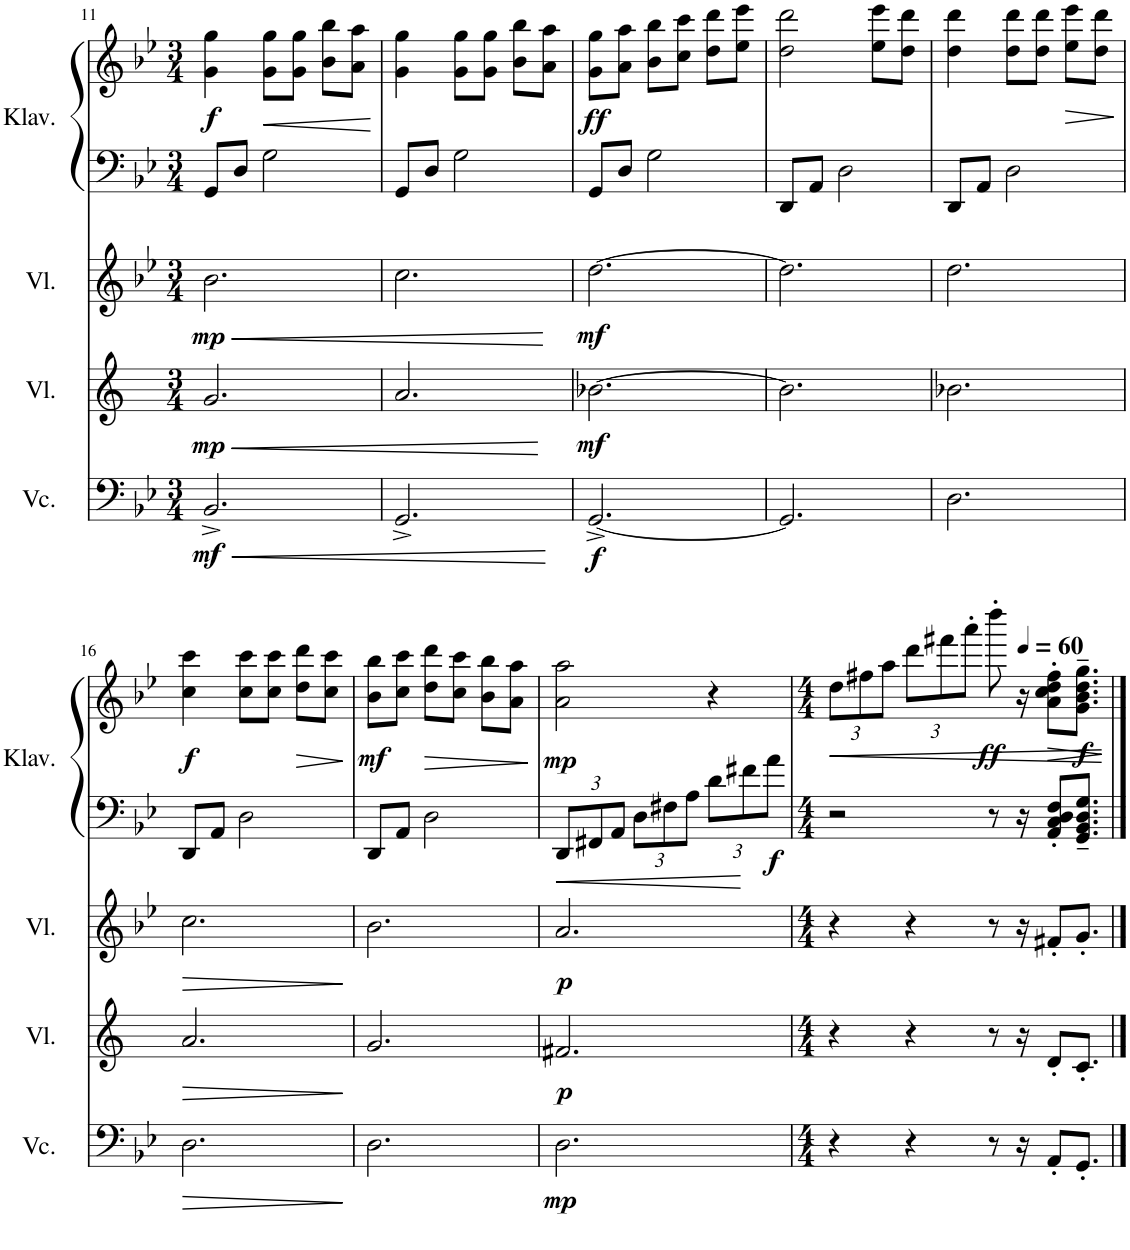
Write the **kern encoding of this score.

**kern	**dynam	**kern	**dynam	**kern	**dynam	**kern	**kern	**dynam
*part4	*part4	*part3	*part3	*part2	*part2	*part1	*part1	*part1
*staff5	*staff5	*staff4	*staff4	*staff3	*staff3	*staff2	*staff1	*staff1/2
*I"Violoncello	*	*I"Violine	*	*I"Violine	*	*I"Klavier	*	*
*I'Vc.	*	*I'Vl.	*	*I'Vl.	*	*I'Klav.	*	*
!!LO:PB:g=z
*clefF4	*	*clefG2	*	*clefG2	*	*clefF4	*clefG2	*
*k[b-e-]	*	*k[]	*	*k[b-e-]	*	*k[b-e-]	*k[b-e-]	*
*M3/4	*	*M3/4	*	*M3/4	*	*M3/4	*M3/4	*
=11	=11	=11	=11	=11	=11	=11	=11	=11
!	!LO:HP:b	!	!LO:HP:b	!	!LO:HP:b	!	!	!
!	!LO:DY:n=1:b	!	!LO:DY:n=1:b	!	!LO:DY:n=1:b	!	!	!LO:DY:b
2.BB-^/	< mf	2.g/	< mp	2.b-\	< mp	8GG/L	4g\ 4gg\	f
.	.	.	.	.	.	8D/J	.	.
!	!	!	!	!	!	!	!	!LO:HP:b
.	.	.	.	.	.	2G\	8g\ 8gg\L	<
.	.	.	.	.	.	.	8g\ 8gg\J	.
.	.	.	.	.	.	.	8b-\ 8bb-\L	.
.	.	.	.	.	.	.	8a\ 8aa\J	.
.	[	.	[	.	[	.	.	[
=12	=12	=12	=12	=12	=12	=12	=12	=12
2.GG^/	.	2.a/	.	2.cc\	.	8GG/L	4g\ 4gg\	.
.	.	.	.	.	.	8D/J	.	.
.	.	.	.	.	.	2G\	8g\ 8gg\L	.
.	.	.	.	.	.	.	8g\ 8gg\J	.
.	.	.	.	.	.	.	8b-\ 8bb-\L	.
.	.	.	.	.	.	.	8a\ 8aa\J	.
=13	=13	=13	=13	=13	=13	=13	=13	=13
!	!LO:DY:b	!	!LO:DY:b	!	!LO:DY:b	!	!	!LO:DY:b
[2.GG^/	f	[2.b-X\	mf	[2.dd\	mf	8GG/L	8g\ 8gg\L	ff
.	.	.	.	.	.	8D/J	8a\ 8aa\J	.
.	.	.	.	.	.	2G\	8b-\ 8bb-\L	.
.	.	.	.	.	.	.	8cc\ 8ccc\J	.
.	.	.	.	.	.	.	8dd\ 8ddd\L	.
.	.	.	.	.	.	.	8ee-\ 8eee-\J	.
=14	=14	=14	=14	=14	=14	=14	=14	=14
2.GG/]	.	2.b-\]	.	2.dd\]	.	8DD/L	2dd\ 2ddd\	.
.	.	.	.	.	.	8AA/J	.	.
.	.	.	.	.	.	2D\	.	.
.	.	.	.	.	.	.	8ee-\ 8eee-\L	.
.	.	.	.	.	.	.	8dd\ 8ddd\J	.
=15	=15	=15	=15	=15	=15	=15	=15	=15
2.D\	.	2.b-X\	.	2.dd\	.	8DD/L	4dd\ 4ddd\	.
.	.	.	.	.	.	8AA/J	.	.
.	.	.	.	.	.	2D\	8dd\ 8ddd\L	.
.	.	.	.	.	.	.	8dd\ 8ddd\J	.
!	!	!	!	!	!	!	!	!LO:HP:b
.	.	.	.	.	.	.	8ee-\ 8eee-\L	>
.	.	.	.	.	.	.	8dd\ 8ddd\J	.
.	.	.	.	.	.	.	.	]
!!LO:LB:g=z
=16	=16	=16	=16	=16	=16	=16	=16	=16
!	!LO:HP:b	!	!LO:HP:b	!	!LO:HP:b	!	!	!LO:DY:b
2.D\	>	2.a/	>	2.cc\	>	8DD/L	4cc\ 4ccc\	f
.	.	.	.	.	.	8AA/J	.	.
.	.	.	.	.	.	2D\	8cc\ 8ccc\L	.
.	.	.	.	.	.	.	8cc\ 8ccc\J	.
!	!	!	!	!	!	!	!	!LO:HP:b
.	.	.	.	.	.	.	8dd\ 8ddd\L	>
.	.	.	.	.	.	.	8cc\ 8ccc\J	.
.	]	.	]	.	]	.	.	]
=17	=17	=17	=17	=17	=17	=17	=17	=17
!	!	!	!	!	!	!	!	!LO:DY:b
2.D\	.	2.g/	.	2.b-\	.	8DD/L	8b-\ 8bb-\L	mf
.	.	.	.	.	.	8AA/J	8cc\ 8ccc\J	.
!	!	!	!	!	!	!	!	!LO:HP:b
.	.	.	.	.	.	2D\	8dd\ 8ddd\L	>
.	.	.	.	.	.	.	8cc\ 8ccc\J	.
.	.	.	.	.	.	.	8b-\ 8bb-\L	.
.	.	.	.	.	.	.	8a\ 8aa\J	.
.	.	.	.	.	.	.	.	]
=18	=18	=18	=18	=18	=18	=18	=18	=18
*	*	*	*	*	*	*Xbrackettup	*	*
!	!LO:DY:b	!	!LO:DY:b	!	!LO:DY:b	!	!	!LO:DY:b
2.D\	mp	2.f#X/	p	2.a/	p	12DD/L	2a\ 2aa\	mp
.	.	.	.	.	.	12FF#X/	.	.
.	.	.	.	.	.	12AA/J	.	.
.	.	.	.	.	.	12D\L	.	.
.	.	.	.	.	.	12F#X\	.	.
.	.	.	.	.	.	12A\J	.	.
.	.	.	.	.	.	12d\L	4r	.
.	.	.	.	.	.	12f#X\	.	.
!	!	!	!	!	!	!	!	!LO:DY:b=2
.	.	.	.	.	.	12a\J	.	f
=19	=19	=19	=19	=19	=19	=19	=19	=19
*M4/4	*	*M4/4	*	*M4/4	*	*M4/4	*M4/4	*
*	*	*	*	*	*	*	*Xbrackettup	*
!	!	!	!	!	!	!	!	!LO:HP:b
4r	.	4r	.	4r	.	2r	12dd\L	<
.	.	.	.	.	.	.	12ff#X\	.
.	.	.	.	.	.	.	12aa\J	.
4r	.	4r	.	4r	.	.	12ddd\L	.
.	.	.	.	.	.	.	12fff#X\	.
.	.	.	.	.	.	.	12aaa'\J	.
!	!	!	!	!	!	!	!	!LO:DY:b
8r	.	8r	.	8r	.	8r	8dddd'\	ff
*	*	*	*	*	*	*	*MM60	*
16r	.	16r	.	16r	.	16r	16r	.
!	!	!	!	!	!	!	!	!LO:HP:b
8AA'/L	.	8d'/L	.	8f#X'/L	.	8AA/' 8C/' 8D/' 8F/'L	8a\' 8cc\' 8dd\' 8ff#\'L	>
!	!	!	!	!	!	!	!	!LO:DY:b
8.GG'/J	.	8.c'/J	.	8.g'/J	.	8.GG/~ 8.BB-/~ 8.D/~ 8.G/~J	8.g\~ 8.b-\~ 8.dd\~ 8.gg\~J	f
.	.	.	.	.	.	.	.	[ ]
==	==	==	==	==	==	==	==	==
*-	*-	*-	*-	*-	*-	*-	*-	*-
